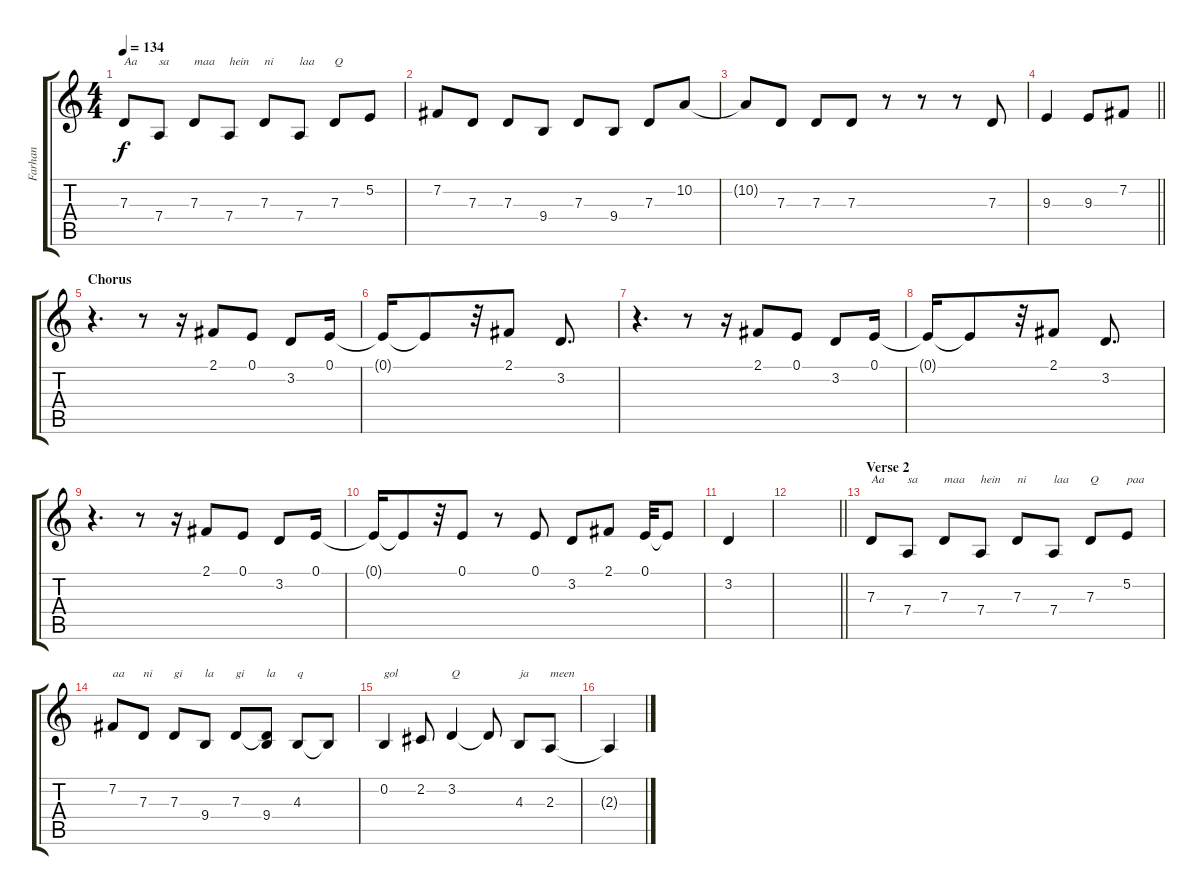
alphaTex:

\track ("Farhan" "Farhan") {instrument lead2sawtooth}
\staff {score tabs}
\tuning (E4 B3 G3 D3 A2 E2) {hide}
\ts (4 4)
\tempo 134
\clef g2
\ks c
7.3.8{txt "Aa" dy f} 7.4.8{txt "sa"} 7.3.8{txt "maa"} 7.4.8{txt "hein"} 7.3.8{txt "ni"} 7.4.8{txt "laa"} 7.3.8{txt "Q"} 5.2.8 |
7.2.8 7.3.8 7.3.8 9.4.8 7.3.8 9.4.8 7.3.8 10.2.8 |
10.2{t}.8 7.3.8 7.3.8 7.3.8 r.8 r.8 r.8 7.3.8 |
\barLineRight lightlight
9.3.4 9.3.8 7.2.8 |
\section ("" "Chorus")
r.4{d} r.8 r.16 2.1.8 0.1.8 3.2.8 0.1.16 |
0.1{t}.16 0.1{t}.8 r.32 2.1.8 3.2.8{d} |
r.4{d} r.8 r.16 2.1.8 0.1.8 3.2.8 0.1.16 |
0.1{t}.16 0.1{t}.8 r.32 2.1.8 3.2.8{d} |
r.4{d} r.8 r.16 2.1.8 0.1.8 3.2.8 0.1.16 |
0.1{t}.16 0.1{t}.8 r.32 0.1.8 r.8 0.1.8 3.2.8 2.1.8 0.1.32 0.1{t}.8 |
3.2.4 |
\barLineRight lightlight
|
\section ("" "Verse 2")
7.3.8{txt "Aa"} 7.4.8{txt "sa"} 7.3.8{txt "maa"} 7.4.8{txt "hein"} 7.3.8{txt "ni"} 7.4.8{txt "laa"} 7.3.8{txt "Q"} 5.2.8{txt "paa"} |
7.2.8{txt "aa"} 7.3.8{txt "ni"} 7.3.8{txt "gi"} 9.4.8{txt "la"} 7.3.8{txt "gi"} (7.3{t} 9.4).8{txt "la"} 4.3.8{txt "q"} 4.3{t}.8 |
0.2.4{txt "gol"} 2.2.8 3.2.4{txt "Q"} 3.2{t}.8 4.3.8{txt "ja"} 2.3.8{txt "meen"} |
2.3{t}.4
